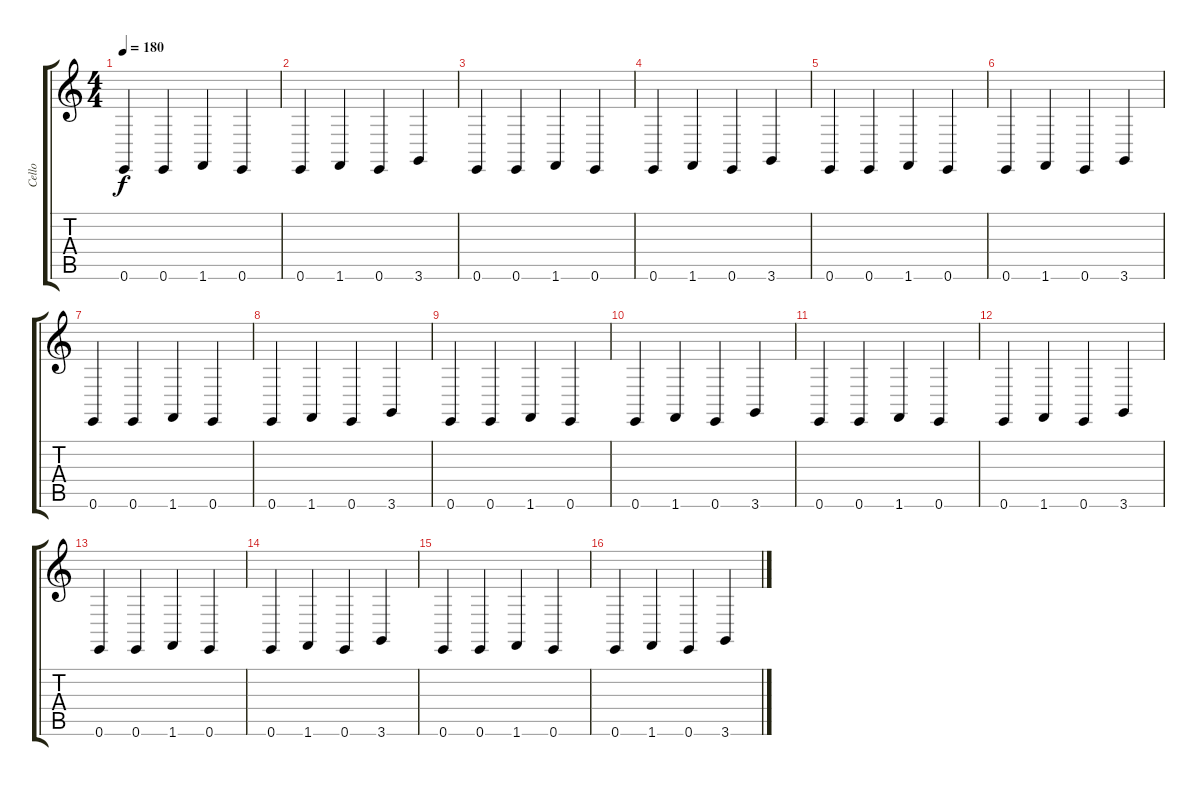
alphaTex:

\track ("Cello" "Cello") {instrument cello}
\staff {score tabs}
\tuning (E4 B3 G3 D3 A2 E2) {hide}
\ts (4 4)
\tempo 180
\clef g2
\ks c
0.6.4{dy f} 0.6.4 1.6.4 0.6.4 |
0.6.4 1.6.4 0.6.4 3.6.4 |
0.6.4 0.6.4 1.6.4 0.6.4 |
0.6.4 1.6.4 0.6.4 3.6.4 |
0.6.4 0.6.4 1.6.4 0.6.4 |
0.6.4 1.6.4 0.6.4 3.6.4 |
0.6.4 0.6.4 1.6.4 0.6.4 |
0.6.4 1.6.4 0.6.4 3.6.4 |
0.6.4 0.6.4 1.6.4 0.6.4 |
0.6.4 1.6.4 0.6.4 3.6.4 |
0.6.4 0.6.4 1.6.4 0.6.4 |
0.6.4 1.6.4 0.6.4 3.6.4 |
0.6.4 0.6.4 1.6.4 0.6.4 |
0.6.4 1.6.4 0.6.4 3.6.4 |
0.6.4 0.6.4 1.6.4 0.6.4 |
0.6.4 1.6.4 0.6.4 3.6.4
